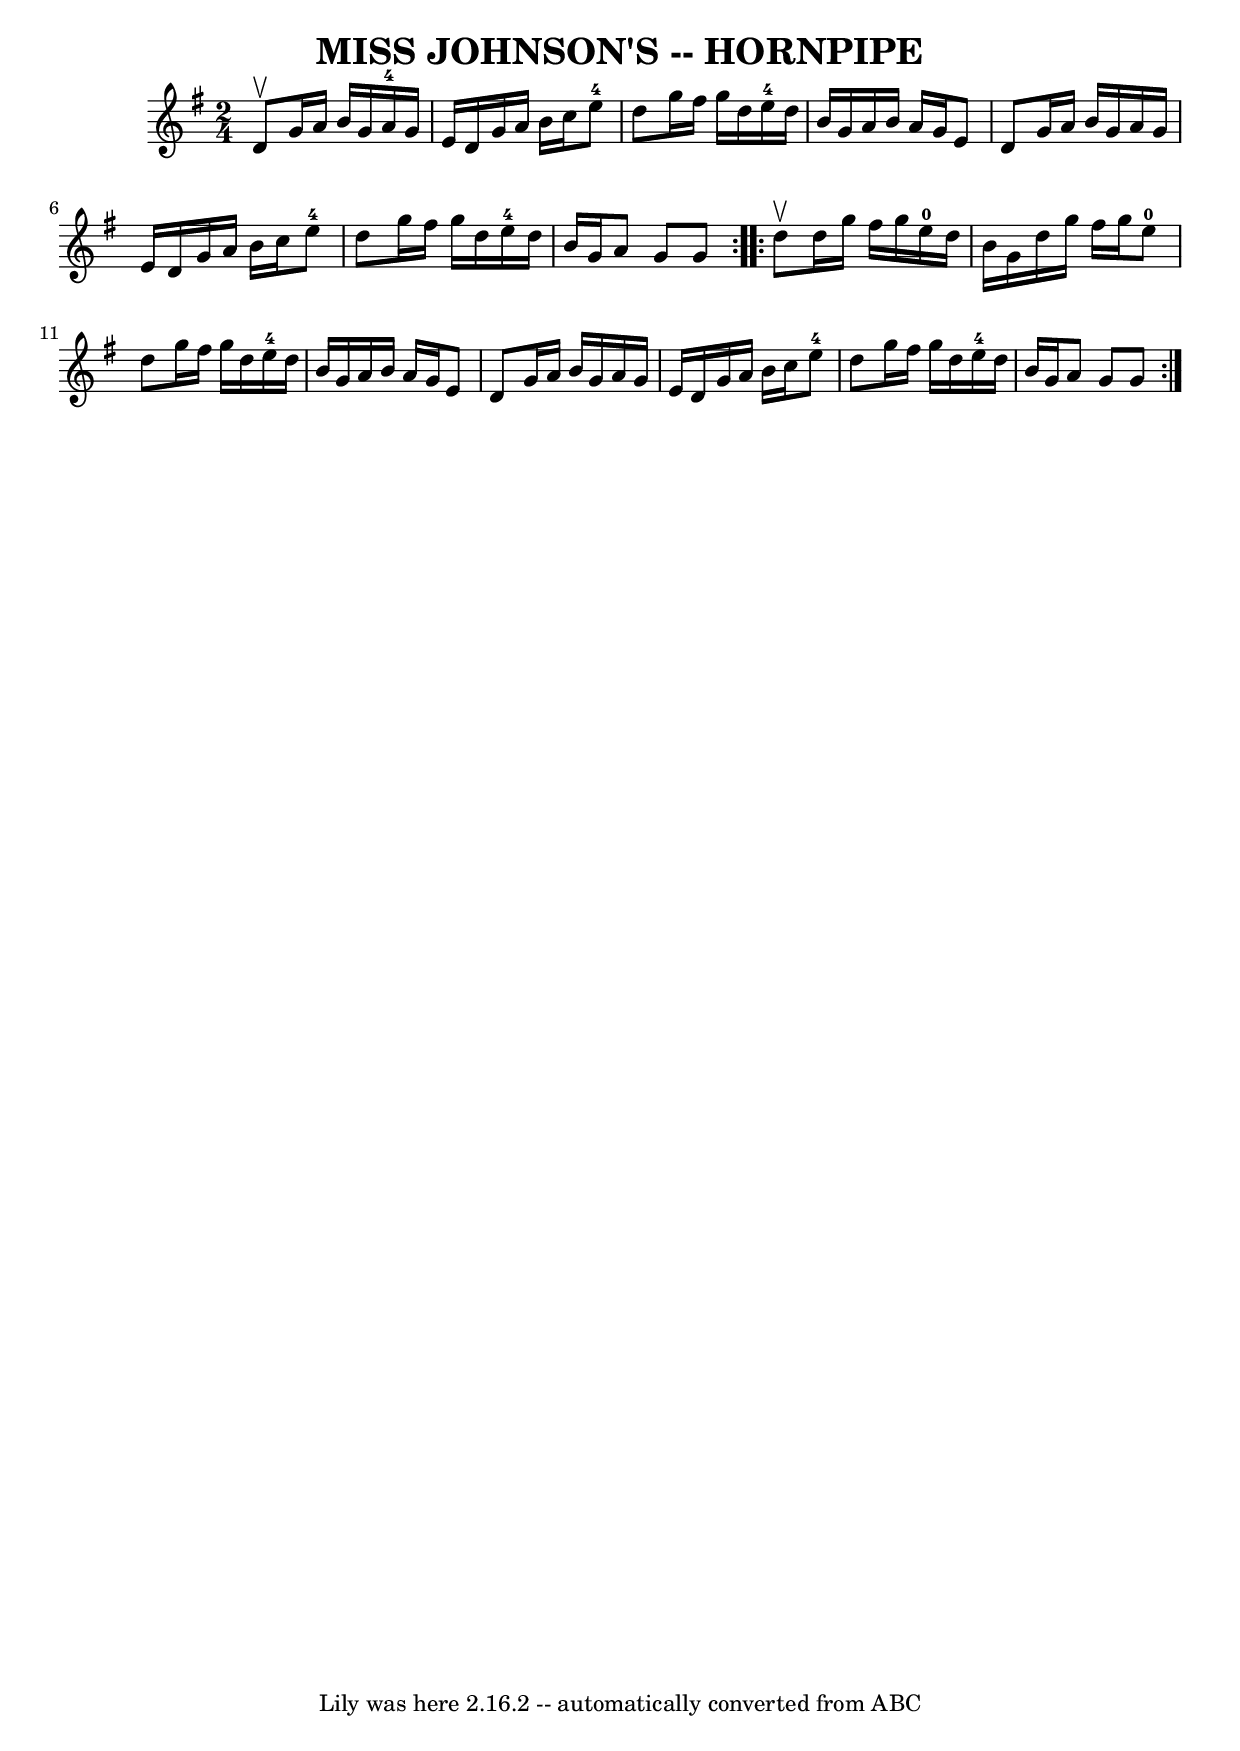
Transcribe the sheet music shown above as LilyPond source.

\version "2.16.2"
\include "Mammoth.ily"
\header {
  %% book = "Ryan's Mammoth Collection of Fiddle Tunes"
 crossRefNumber = "1"
 footnotes = ""
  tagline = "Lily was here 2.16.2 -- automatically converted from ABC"
  title = "MISS JOHNSON'S -- HORNPIPE"

}
voicedefault =  {



  \repeat volta 2 {

    \time 2/4 
    \key g \major d'8^\upbow        |
 g'16 a'16 b'16 g'16 a'16-4 g'16 e'16 d'16     |
 g'16 a'16 b'16 c''16 e''8-4 d''8     |
 g''16 fs''16 g''16 d''16 e''16-4 d''16 b'16 g'16     |
 a'16 b'16 a'16 g'16 e'8 d'8    |  |
 g'16 a'16 b'16 g'16 a'16 g'16 e'16 d'16     |
 g'16 a'16 b'16 c''16 e''8-4 d''8     |
 g''16 fs''16 g''16 d''16 e''16-4 d''16 b'16 g'16    |
 a'8 g'8 g'8    
  }     

  \repeat volta 2 { d''8^\upbow        |
 d''16 g''16 fs''16 g''16 e''16-0 d''16 b'16 g'16     |
 d''16 g''16 fs''16 g''16 e''8-0 d''8     |
 g''16 fs''16 g''16 d''16 e''16-4 d''16 b'16 g'16     |
 a'16 b'16 a'16 g'16 e'8 d'8    |  |
 g'16 a'16 b'16 g'16 a'16 g'16 e'16 d'16     |
 g'16 a'16 b'16 c''16 e''8-4 d''8     |
 g''16 fs''16 g''16 d''16 e''16-4 d''16 b'16 g'16     |
 a'8 g'8 g'8    
  }   

}

\score{
  <<

    \context Staff="default"
    {
      \voicedefault 
      
    }

  >>
  \layout {
    
  }
  \midi {
  }

}
